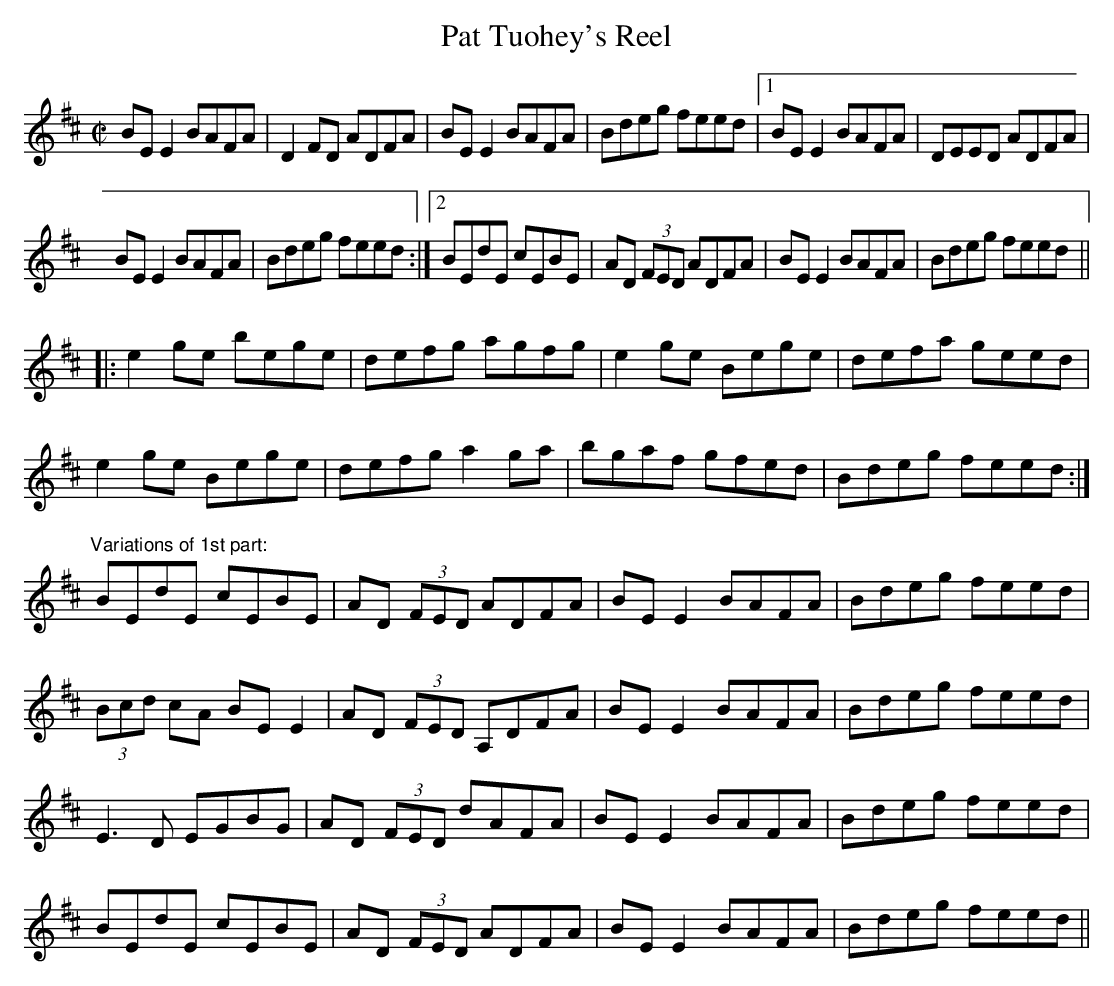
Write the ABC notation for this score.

X:1
T:Pat Tuohey's Reel
M:C|
K:Edor
BEE2 BAFA|D2FD ADFA|BEE2 BAFA|Bdeg feed|1 BEE2 BAFA|DEED ADFA|
BEE2 BAFA|Bdeg feed:|2 BEdE cEBE|AD (3FED ADFA|BEE2 BAFA|Bdeg feed||
|:e2ge bege|defg agfg|e2ge Bege|defa geed|
e2ge Bege|defg a2ga|bgaf gfed|Bdeg feed:|
"Variations of 1st part:"
BEdE cEBE|AD (3FED ADFA|BEE2 BAFA|Bdeg feed|
(3Bcd cA BEE2|AD (3FED A,DFA|BEE2 BAFA|Bdeg feed|
E3D EGBG|AD (3FED dAFA|BEE2 BAFA|Bdeg feed|
BEdE cEBE|AD (3FED ADFA|BEE2 BAFA|Bdeg feed||
